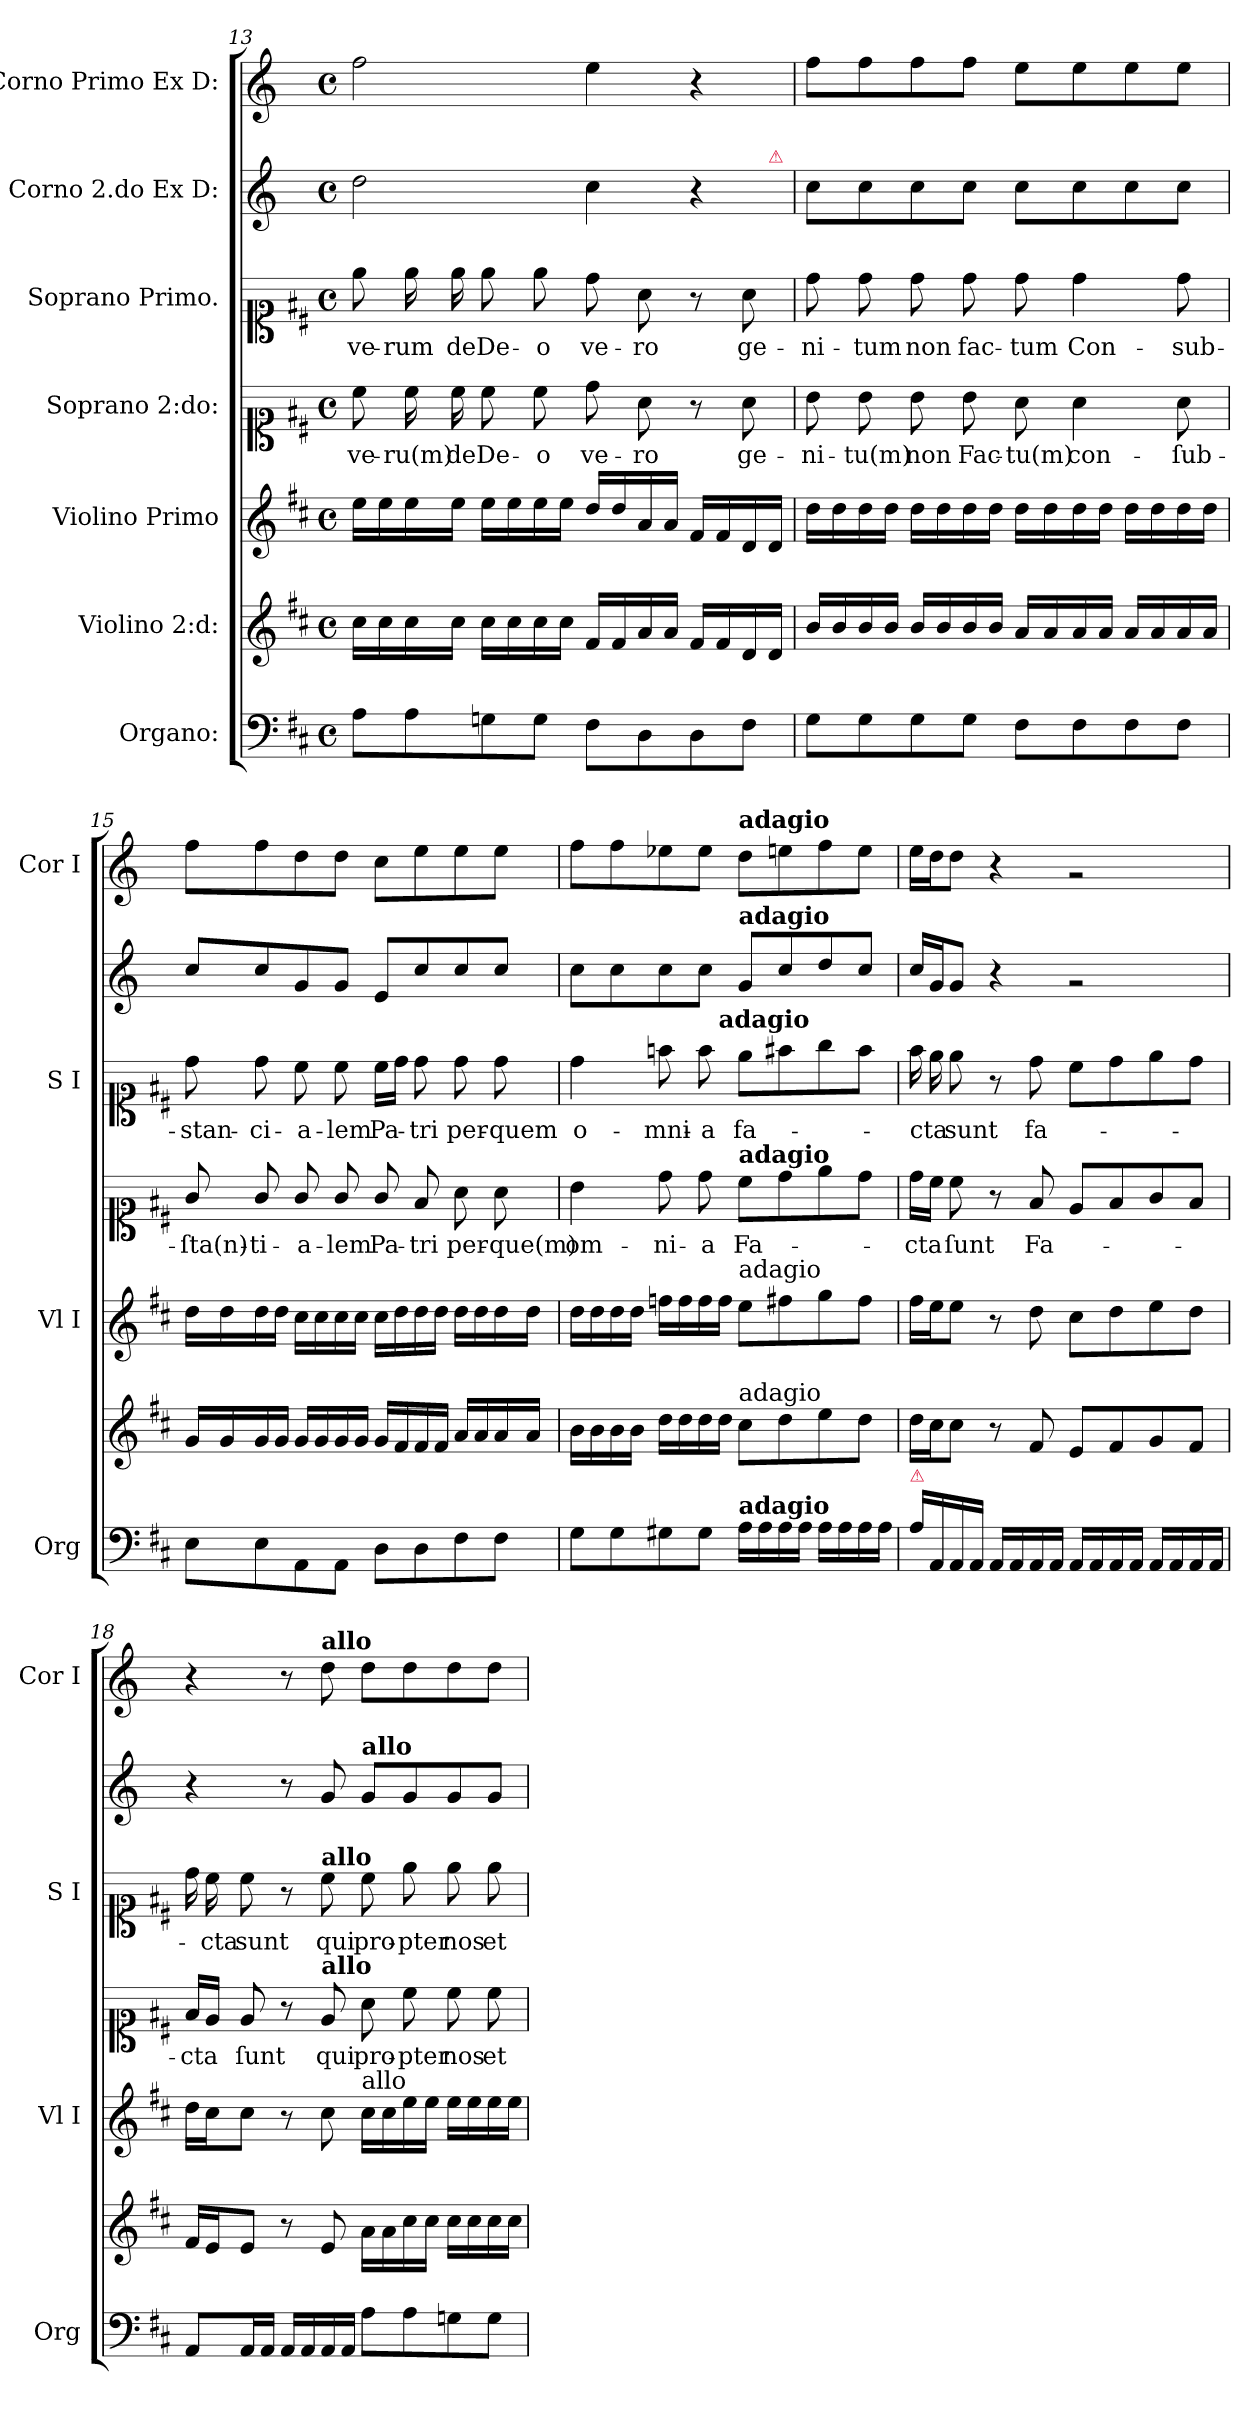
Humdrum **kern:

**kern	**kern	**kern	**kern	**text	**kern	**text	**kern	**kern
*part7	*part6	*part5	*part4	*part4	*part3	*part3	*part2	*part1
*staff7	*staff6	*staff5	*staff4	*staff4	*staff3	*staff3	*staff2	*staff1
*I"Organo:	*I"Violino 2:d:	*I"Violino Primo	*I"Soprano 2:do:	*	*I"Soprano Primo.	*	*I"Corno 2.do Ex D:	*I"Corno Primo Ex D:
*I'Org	*	*I'Vl I	*	*	*I'S I	*	*	*I'Cor I
*clefF4	*clefG2	*clefG2	*clefC1	*	*clefC1	*	*clefG2	*clefG2
*	*	*	*	*	*	*	*ITrd6c10	*ITrd6c10
*k[f#c#]	*k[f#c#]	*k[f#c#]	*k[f#c#]	*	*k[f#c#]	*	*k[f#c#]	*k[f#c#]
*M4/4	*M4/4	*M4/4	*M4/4	*	*M4/4	*	*M4/4	*M4/4
*met(c)	*met(c)	*met(c)	*met(c)	*	*met(c)	*	*met(c)	*met(c)
=13	=13	=13	=13	=13	=13	=13	=13	=13
*	*	*	*	*	*	*	*^	*
8A\L	16cc#\LL	16ee\LL	8cc#\	ve-	8ee\	ve-	2e\	2...ryy	2g\
.	16cc#\	16ee\	.	.	.	.	.	.	.
8A\	16cc#\	16ee\	16cc#\	-ru(m)	16ee\	-rum	.	.	.
.	16cc#\JJ	16ee\JJ	16cc#\	de	16ee\	de	.	.	.
8Gn\	16cc#\LL	16ee\LL	8cc#\	De-	8ee\	De-	.	.	.
.	16cc#\	16ee\	.	.	.	.	.	.	.
8G\J	16cc#\	16ee\	8cc#\	-o	8ee\	-o	.	.	.
.	16cc#\JJ	16ee\JJ	.	.	.	.	.	.	.
8F#\L	16f#/LL	16dd/LL	8dd\	ve-	8dd\	ve-	4d\	.	4f#\
.	16f#/	16dd/	.	.	.	.	.	.	.
8D\	16a/	16a/	8a\	-ro	8a\	-ro	.	.	.
.	16a/JJ	16a/JJ	.	.	.	.	.	.	.
8D\	16f#/LL	16f#/LL	8r	.	8r	.	4r	.	4r
.	16f#/	16f#/	.	.	.	.	.	.	.
8F#\J	16d/	16d/	8a\	ge-	8a\	ge-	.	.	.
!	!	!	!	!	!	!	!	!LO:TX:a:color=crimson:t=⚠	!
.	16d/JJ	16d/JJ	.	.	.	.	.	16ryy	.
*	*	*	*	*	*	*	*v	*v	*
=14	=14	=14	=14	=14	=14	=14	=14	=14
8G\L	16b/LL	16dd\LL	8b\	-ni-	8dd\	-ni-	8d\L	8g\L
.	16b/	16dd\	.	.	.	.	.	.
8G\	16b/	16dd\	8b\	-tu(m)	8dd\	-tum	8d\	8g\
.	16b/JJ	16dd\JJ	.	.	.	.	.	.
8G\	16b/LL	16dd\LL	8b\	non	8dd\	non	8d\	8g\
.	16b/	16dd\	.	.	.	.	.	.
8G\J	16b/	16dd\	8b\	Fac-	8dd\	fac-	8d\J	8g\J
.	16b/JJ	16dd\JJ	.	.	.	.	.	.
8F#\L	16a/LL	16dd\LL	8a\	-tu(m)	8dd\	-tum	8d\L	8f#\L
.	16a/	16dd\	.	.	.	.	.	.
8F#\	16a/	16dd\	4a\	con-	4dd\	Con-	8d\	8f#\
.	16a/JJ	16dd\JJ	.	.	.	.	.	.
8F#\	16a/LL	16dd\LL	.	.	.	.	8d\	8f#\
.	16a/	16dd\	.	.	.	.	.	.
8F#\J	16a/	16dd\	8a\	-ſub-	8dd\	-sub-	8d\J	8f#\J
.	16a/JJ	16dd\JJ	.	.	.	.	.	.
=15	=15	=15	=15	=15	=15	=15	=15	=15
8E\L	16g/LL	16dd\LL	8g/	-ſta(n)-	8dd\	-stan-	8d/L	8g\L
.	16g/	16dd\	.	.	.	.	.	.
8E\	16g/	16dd\	8g/	-ti-	8dd\	-ci-	8d/	8g\
.	16g/JJ	16dd\JJ	.	.	.	.	.	.
8AA\	16g/LL	16cc#\LL	8g/	-a-	8cc#\	-a-	8A/	8e\
.	16g/	16cc#\	.	.	.	.	.	.
8AA\J	16g/	16cc#\	8g/	-lem	8cc#\	-lem	8A/J	8e\J
.	16g/JJ	16cc#\JJ	.	.	.	.	.	.
8D\L	16g/LL	16cc#\LL	8g/	Pa-	16cc#\LL	Pa-	8F#/L	8d\L
.	16f#/	16dd\	.	.	16dd\JJ	.	.	.
8D\	16f#/	16dd\	8f#/	-tri	8dd\	-tri	8d/	8f#\
.	16f#/JJ	16dd\JJ	.	.	.	.	.	.
8F#\	16a/LL	16dd\LL	8a\	per-	8dd\	per-	8d/	8f#\
.	16a/	16dd\	.	.	.	.	.	.
8F#\J	16a/	16dd\	8a\	-que(m)	8dd\	-quem	8d/J	8f#\J
.	16a/JJ	16dd\JJ	.	.	.	.	.	.
=16	=16	=16	=16	=16	=16	=16	=16	=16
*	*	*	*	*	*^	*	*	*
8G\L	16b\LL	16dd\LL	4b\	om-	4dd\	4..ryy	o-	8d\L	8g\L
.	16b\	16dd\	.	.	.	.	.	.	.
8G\	16b\	16dd\	.	.	.	.	.	8d\	8g\
.	16b\JJ	16dd\JJ	.	.	.	.	.	.	.
8G#X\	16dd\LL	16ffn\LL	8dd\	-ni-	8ffn\	.	-mni-	8d\	8fn\
.	16dd\	16ff\	.	.	.	.	.	.	.
8G#\J	16dd\	16ff\	8dd\	-a	8ff\	.	-a	8d\J	8f\J
!	!	!	!	!	!	!LO:TX:a:B:t=adagio	!	!	!
.	16dd\JJ	16ff\JJ	.	.	.	2ryy	.	.	.
!	!	!	!	!	!	!	!	!	!LO:TX:a:B:t=adagio
!	!	!	!	!	!	!	!	!LO:TX:a:B:t=adagio	!
!	!	!	!LO:TX:a:B:t=adagio	!	!	!	!	!	!
!	!	!LO:TX:a:t=adagio	!	!	!	!	!	!	!
!	!LO:TX:a:t=adagio	!	!	!	!	!	!	!	!
!LO:TX:a:B:t=adagio	!	!	!	!	!	!	!	!	!
16A\LL	8cc#\L	8ee\L	8cc#\L	Fa-	8ee\L	.	fa-	8A/L	8e\L
16A\	.	.	.	.	.	.	.	.	.
16A\	8dd\	8ff#X\	8dd\	.	8ff#X\	.	.	8d/	8f#X\
16A\JJ	.	.	.	.	.	.	.	.	.
16A\LL	8ee\	8gg\	8ee\	.	8gg\	.	.	8e/	8g\
16A\	.	.	.	.	.	.	.	.	.
16A\	8dd\J	8ff#\J	8dd\J	.	8ff#\J	.	.	8d/J	8f#\J
16A\JJ	.	.	.	.	.	16ryy	.	.	.
=17	=17	=17	=17	=17	=17	=17	=17	=17	=17
!LO:TX:a:color=crimson:t=⚠	!	!	!	!	!	!	!	!	!
*	*	*	*	*	*v	*v	*	*	*
16A\LL	16dd\LL	16ff#\LL	16dd\LL	-cta	16ff#\	.	16d/LL	16f#\LL
16AA/	16cc#\J	16ee\J	16cc#\JJ	.	16ee\	-cta	16A/J	16e\J
16AA/	8cc#\J	8ee\J	8cc#\	ſunt	8ee\	sunt	8A/J	8e\J
16AA/JJ	.	.	.	.	.	.	.	.
16AA/LL	8r	8r	8r	.	8r	.	4r	4r
16AA/	.	.	.	.	.	.	.	.
16AA/	8f#/	8dd\	8f#/	Fa-	8dd\	fa-	.	.
16AA/JJ	.	.	.	.	.	.	.	.
16AA/LL	8e/L	8cc#\L	8e/L	.	8cc#\L	.	2rg	2rg
16AA/	.	.	.	.	.	.	.	.
16AA/	8f#/	8dd\	8f#/	.	8dd\	.	.	.
16AA/JJ	.	.	.	.	.	.	.	.
16AA/LL	8g/	8ee\	8g/	.	8ee\	.	.	.
16AA/	.	.	.	.	.	.	.	.
16AA/	8f#/J	8dd\J	8f#/J	.	8dd\J	.	.	.
16AA/JJ	.	.	.	.	.	.	.	.
=18	=18	=18	=18	=18	=18	=18	=18	=18
8AA/L	16f#/LL	16dd\LL	16f#/LL	-cta	16dd\	.	4r	4r
.	16e/J	16cc#\J	16e/JJ	.	16cc#\	-cta	.	.
16AA/L	8e/J	8cc#\J	8e/	ſunt	8cc#\	sunt	.	.
16AA/JJ	.	.	.	.	.	.	.	.
16AA/LL	8r	8r	8r	.	8r	.	8r	8r
16AA/	.	.	.	.	.	.	.	.
!	!	!	!	!	!	!	!	!LO:TX:a:B:t=allo
!	!	!	!	!	!LO:TX:a:B:t=allo	!	!	!
!	!	!	!LO:TX:a:B:t=allo	!	!	!	!	!
16AA/	8e/	8cc#\	8e/	qui	8cc#\	qui	8A/	8e\
16AA/JJ	.	.	.	.	.	.	.	.
!	!	!	!	!	!	!	!LO:TX:a:B:t=allo	!
!	!	!LO:TX:a:t=allo	!	!	!	!	!	!
8A\L	16a\LL	16cc#\LL	8a\	pro-	8cc#\	pro-	8A/L	8e\L
.	16a\	16cc#\	.	.	.	.	.	.
8A\	16cc#\	16ee\	8cc#\	-pter	8ee\	-pter	8A/	8e\
.	16cc#\JJ	16ee\JJ	.	.	.	.	.	.
8Gn\	16cc#\LL	16ee\LL	8cc#\	nos	8ee\	nos	8A/	8e\
.	16cc#\	16ee\	.	.	.	.	.	.
8G\J	16cc#\	16ee\	8cc#\	et	8ee\	et	8A/J	8e\J
.	16cc#\JJ	16ee\JJ	.	.	.	.	.	.
=	=	=	=	=	=	=	=	=
*-	*-	*-	*-	*-	*-	*-	*-	*-
